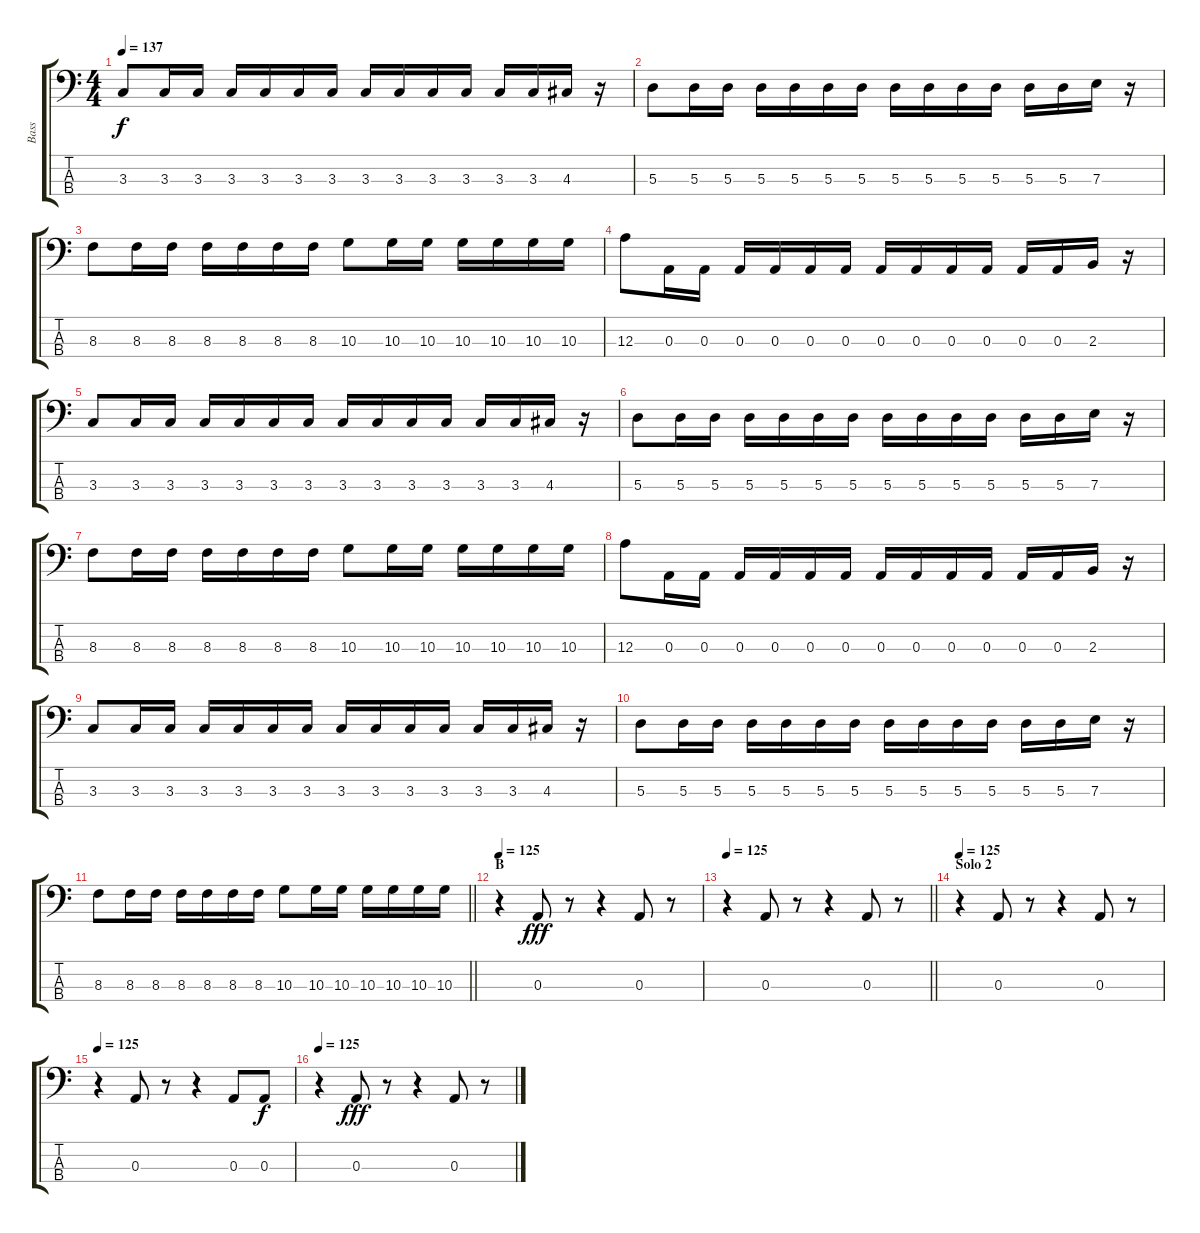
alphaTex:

\track ("Bass" "Bass") {instrument electricbasspick}
\staff {score tabs}
\tuning (G2 D2 A1 E1) {hide}
\ts (4 4)
\tempo 137
\clef f4
\ks c
3.3.8{dy f} 3.3.16 3.3.16 3.3.16 3.3.16 3.3.16 3.3.16 3.3.16 3.3.16 3.3.16 3.3.16 3.3.16 3.3.16 4.3.16 r.16 |
5.3.8 5.3.16 5.3.16 5.3.16 5.3.16 5.3.16 5.3.16 5.3.16 5.3.16 5.3.16 5.3.16 5.3.16 5.3.16 7.3.16 r.16 |
8.3.8 8.3.16 8.3.16 8.3.16 8.3.16 8.3.16 8.3.16 10.3.8 10.3.16 10.3.16 10.3.16 10.3.16 10.3.16 10.3.16 |
12.3.8 0.3.16 0.3.16 0.3.16 0.3.16 0.3.16 0.3.16 0.3.16 0.3.16 0.3.16 0.3.16 0.3.16 0.3.16 2.3.16 r.16 |
3.3.8 3.3.16 3.3.16 3.3.16 3.3.16 3.3.16 3.3.16 3.3.16 3.3.16 3.3.16 3.3.16 3.3.16 3.3.16 4.3.16 r.16 |
5.3.8 5.3.16 5.3.16 5.3.16 5.3.16 5.3.16 5.3.16 5.3.16 5.3.16 5.3.16 5.3.16 5.3.16 5.3.16 7.3.16 r.16 |
8.3.8 8.3.16 8.3.16 8.3.16 8.3.16 8.3.16 8.3.16 10.3.8 10.3.16 10.3.16 10.3.16 10.3.16 10.3.16 10.3.16 |
12.3.8 0.3.16 0.3.16 0.3.16 0.3.16 0.3.16 0.3.16 0.3.16 0.3.16 0.3.16 0.3.16 0.3.16 0.3.16 2.3.16 r.16 |
3.3.8 3.3.16 3.3.16 3.3.16 3.3.16 3.3.16 3.3.16 3.3.16 3.3.16 3.3.16 3.3.16 3.3.16 3.3.16 4.3.16 r.16 |
5.3.8 5.3.16 5.3.16 5.3.16 5.3.16 5.3.16 5.3.16 5.3.16 5.3.16 5.3.16 5.3.16 5.3.16 5.3.16 7.3.16 r.16 |
\barLineRight lightlight
8.3.8 8.3.16 8.3.16 8.3.16 8.3.16 8.3.16 8.3.16 10.3.8 10.3.16 10.3.16 10.3.16 10.3.16 10.3.16 10.3.16 |
\section ("" "B")
\tempo 125
r.4 0.3.8{dy fff} r.8 r.4 0.3.8 r.8 |
\tempo 125
\barLineRight lightlight
r.4 0.3.8 r.8 r.4 0.3.8 r.8 |
\section ("" "Solo 2")
\tempo 125
r.4 0.3.8 r.8 r.4 0.3.8 r.8 |
\tempo 125
r.4 0.3.8 r.8 r.4 0.3.8 0.3.8{dy f} |
\tempo 125
r.4 0.3.8{dy fff} r.8 r.4 0.3.8 r.8
